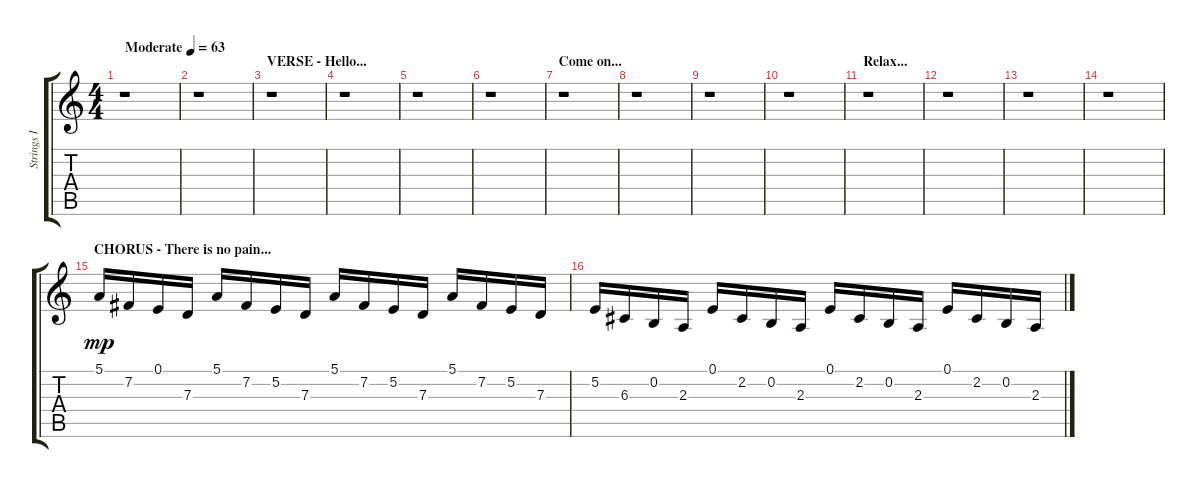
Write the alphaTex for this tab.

\track ("Strings I (NY Orchestra)" "Strings I ") {instrument stringensemble1}
\staff {score tabs}
\tuning (E4 B3 G3 D3 A2 E2) {hide}
\ts (4 4)
\tempo (63 "Moderate")
\clef g2
\ks c
r.1{dy mp instrument stringensemble1} |
r.1 |
\section ("" "VERSE - Hello...")
r.1 |
r.1 |
r.1 |
r.1 |
\section ("" "Come on...")
r.1 |
r.1 |
r.1 |
r.1 |
\section ("" "Relax...")
r.1 |
r.1 |
r.1 |
r.1 |
\section ("" "CHORUS - There is no pain...")
5.1.16 7.2.16 0.1.16 7.3.16 5.1.16 7.2.16 5.2.16 7.3.16 5.1.16 7.2.16 5.2.16 7.3.16 5.1.16 7.2.16 5.2.16 7.3.16 |
5.2.16 6.3.16 0.2.16 2.3.16 0.1.16 2.2.16 0.2.16 2.3.16 0.1.16 2.2.16 0.2.16 2.3.16 0.1.16 2.2.16 0.2.16 2.3.16
